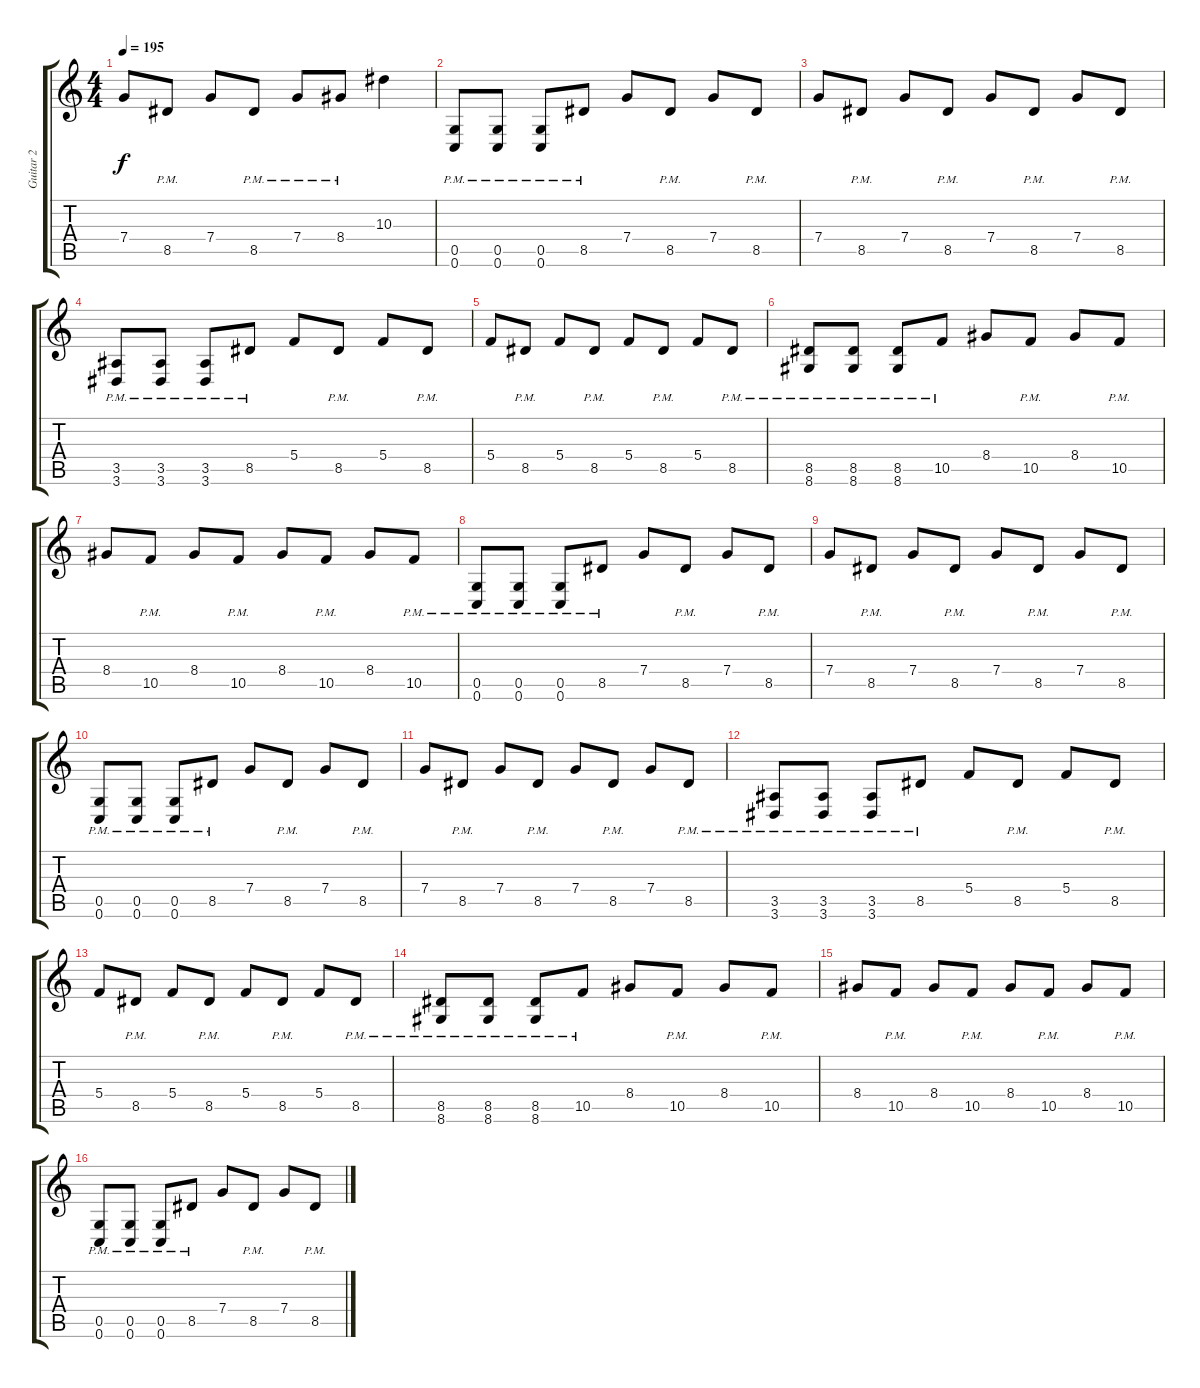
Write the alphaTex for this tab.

\track ("Guitar 2" "Guitar 2") {instrument distortionguitar}
\staff {score tabs}
\tuning (D4 A3 F3 C3 G2 C2) {hide}
\ts (4 4)
\tempo 195
\clef g2
\ks c
7.4.8{dy f} 8.5{pm}.8 7.4.8 8.5{pm}.8 7.4{pm}.8 8.4{pm}.8 10.3.4 |
(0.5{pm} 0.6{pm}).8 (0.5{pm} 0.6{pm}).8 (0.5{pm} 0.6{pm}).8 8.5{pm}.8 7.4.8 8.5{pm}.8 7.4.8 8.5{pm}.8 |
7.4.8 8.5{pm}.8 7.4.8 8.5{pm}.8 7.4.8 8.5{pm}.8 7.4.8 8.5{pm}.8 |
(3.5{pm} 3.6{pm}).8 (3.5{pm} 3.6{pm}).8 (3.5{pm} 3.6{pm}).8 8.5{pm}.8 5.4.8 8.5{pm}.8 5.4.8 8.5{pm}.8 |
5.4.8 8.5{pm}.8 5.4.8 8.5{pm}.8 5.4.8 8.5{pm}.8 5.4.8 8.5{pm}.8 |
(8.5{pm} 8.6{pm}).8 (8.5{pm} 8.6{pm}).8 (8.5{pm} 8.6{pm}).8 10.5{pm}.8 8.4.8 10.5{pm}.8 8.4.8 10.5{pm}.8 |
8.4.8 10.5{pm}.8 8.4.8 10.5{pm}.8 8.4.8 10.5{pm}.8 8.4.8 10.5{pm}.8 |
(0.5{pm} 0.6{pm}).8 (0.5{pm} 0.6{pm}).8 (0.5{pm} 0.6{pm}).8 8.5{pm}.8 7.4.8 8.5{pm}.8 7.4.8 8.5{pm}.8 |
7.4.8 8.5{pm}.8 7.4.8 8.5{pm}.8 7.4.8 8.5{pm}.8 7.4.8 8.5{pm}.8 |
(0.5{pm} 0.6{pm}).8 (0.5{pm} 0.6{pm}).8 (0.5{pm} 0.6{pm}).8 8.5{pm}.8 7.4.8 8.5{pm}.8 7.4.8 8.5{pm}.8 |
7.4.8 8.5{pm}.8 7.4.8 8.5{pm}.8 7.4.8 8.5{pm}.8 7.4.8 8.5{pm}.8 |
(3.5{pm} 3.6{pm}).8 (3.5{pm} 3.6{pm}).8 (3.5{pm} 3.6{pm}).8 8.5{pm}.8 5.4.8 8.5{pm}.8 5.4.8 8.5{pm}.8 |
5.4.8 8.5{pm}.8 5.4.8 8.5{pm}.8 5.4.8 8.5{pm}.8 5.4.8 8.5{pm}.8 |
(8.5{pm} 8.6{pm}).8 (8.5{pm} 8.6{pm}).8 (8.5{pm} 8.6{pm}).8 10.5{pm}.8 8.4.8 10.5{pm}.8 8.4.8 10.5{pm}.8 |
8.4.8 10.5{pm}.8 8.4.8 10.5{pm}.8 8.4.8 10.5{pm}.8 8.4.8 10.5{pm}.8 |
(0.5{pm} 0.6{pm}).8 (0.5{pm} 0.6{pm}).8 (0.5{pm} 0.6{pm}).8 8.5{pm}.8 7.4.8 8.5{pm}.8 7.4.8 8.5{pm}.8
